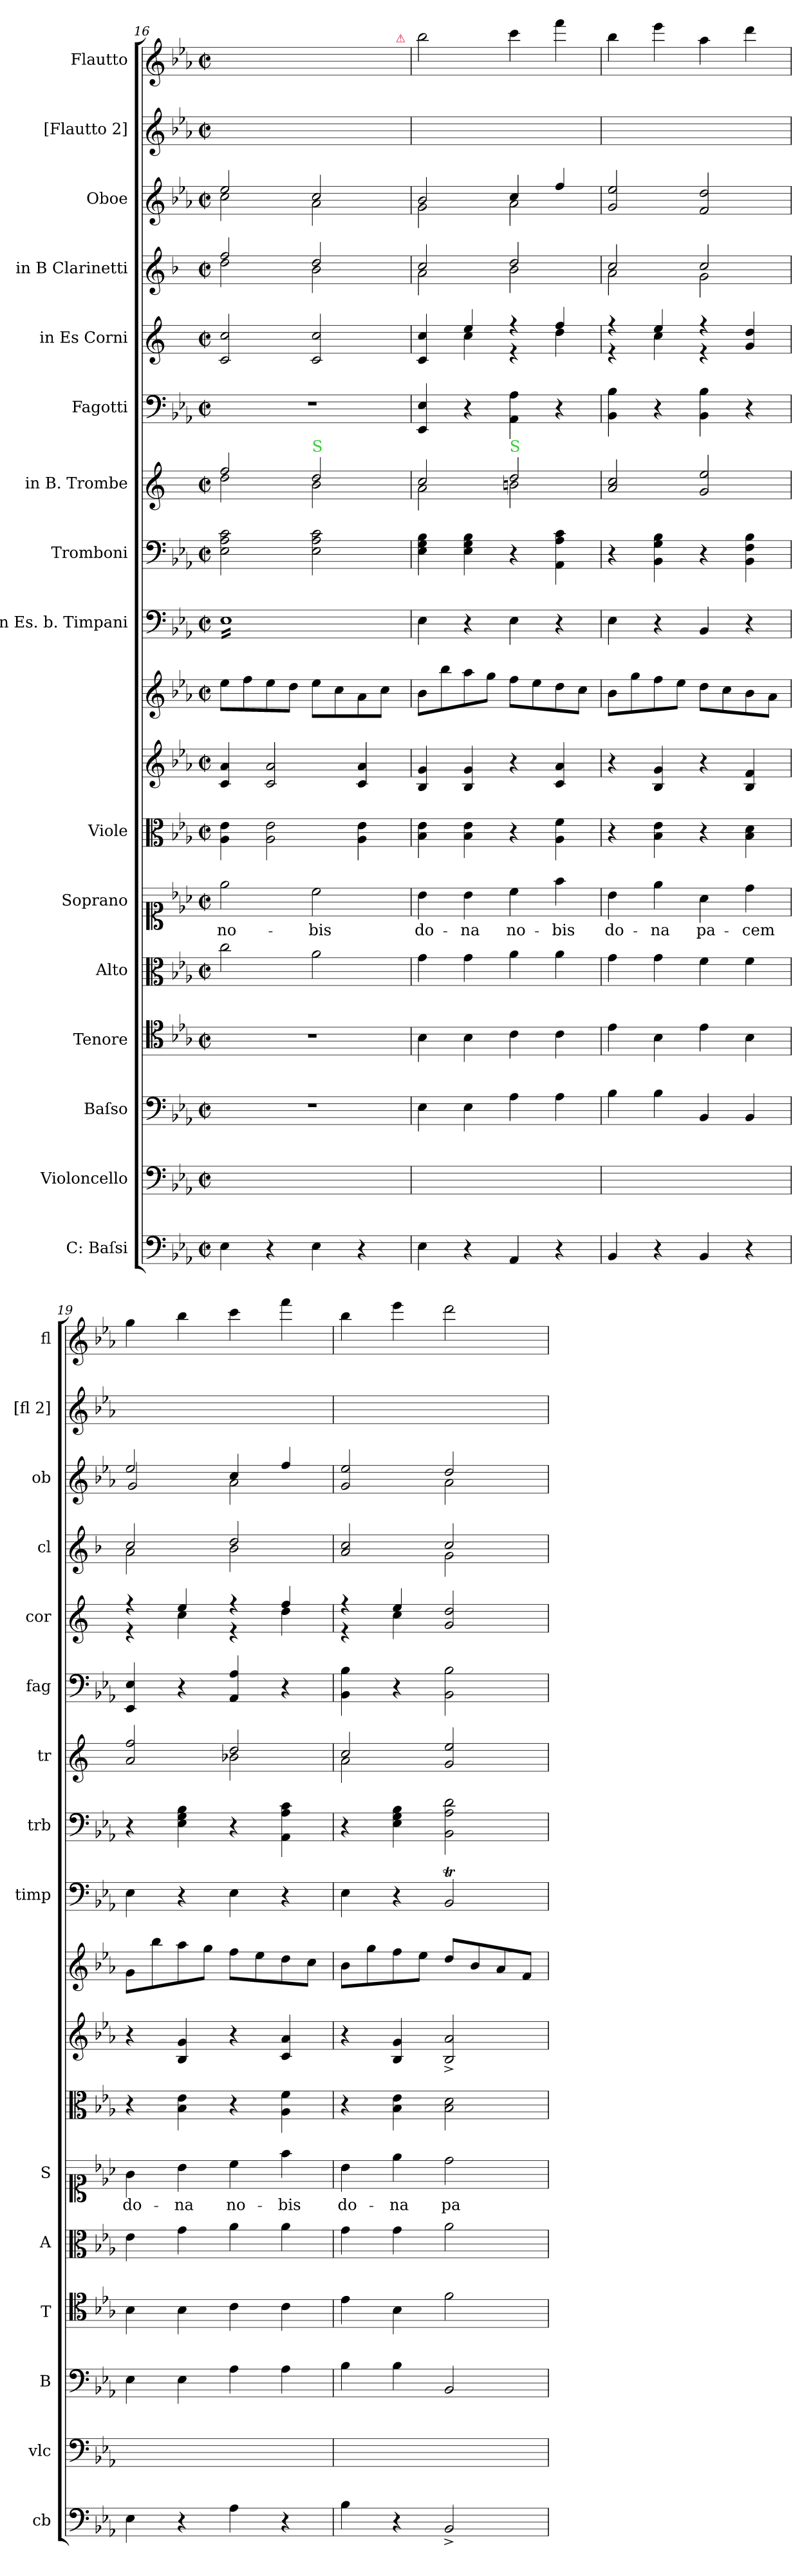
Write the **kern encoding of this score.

**kern	**kern	**kern	**kern	**kern	**kern	**text	**kern	**kern	**kern	**kern	**kern	**kern	**kern	**kern	**kern	**kern	**kern	**kern
*part18	*part17	*part16	*part15	*part14	*part13	*part13	*part12	*part11	*part10	*part9	*part8	*part7	*part6	*part5	*part4	*part3	*part2	*part1
*staff18	*staff17	*staff16	*staff15	*staff14	*staff13	*staff13	*staff12	*staff11	*staff10	*staff9	*staff8	*staff7	*staff6	*staff5	*staff4	*staff3	*staff2	*staff1
*I"C: Baſsi	*I"Violoncello	*I"Baſso	*I"Tenore	*I"Alto	*I"Soprano	*	*I"Viole	*	*	*I"in Es. b. Timpani	*I"Tromboni	*I"in B. Trombe	*I"Fagotti	*I"in Es Corni	*I"in B Clarinetti	*I"Oboe	*I"[Flautto 2]	*I"Flautto
*I'cb	*I'vlc	*I'B	*I'T	*I'A	*I'S	*	*	*	*	*I'timp	*I'trb	*I'tr	*I'fag	*I'cor	*I'cl	*I'ob	*I'[fl 2]	*I'fl
*clefF4	*clefF4	*clefF4	*clefC4	*clefC3	*clefC1	*	*clefC3	*clefG2	*clefG2	*clefF4	*clefF4	*clefG2	*clefF4	*clefG2	*clefG2	*clefG2	*clefG2	*clefG2
*	*	*	*	*	*	*	*	*	*	*	*	*ITrd1c2	*	*ITrd5c9	*ITrd1c2	*	*	*
*k[b-e-a-]	*k[b-e-a-]	*k[b-e-a-]	*k[b-e-a-]	*k[b-e-a-]	*k[b-e-a-]	*	*k[b-e-a-]	*k[b-e-a-]	*k[b-e-a-]	*k[b-e-a-]	*k[b-e-a-]	*k[b-e-]	*k[b-e-a-]	*k[b-e-a-]	*k[b-e-a-]	*k[b-e-a-]	*k[b-e-a-]	*k[b-e-a-]
*M2/2	*M2/2	*M2/2	*M2/2	*M2/2	*M2/2	*	*M2/2	*M2/2	*M2/2	*M2/2	*M2/2	*M2/2	*M2/2	*M2/2	*M2/2	*M2/2	*M2/2	*M2/2
*met(c|)	*met(c|)	*met(c|)	*met(c|)	*met(c|)	*met(c|)	*	*met(c|)	*met(c|)	*met(c|)	*met(c|)	*met(c|)	*met(c|)	*met(c|)	*met(c|)	*met(c|)	*met(c|)	*met(c|)	*met(c|)
=16	=16	=16	=16	=16	=16	=16	=16	=16	=16	=16	=16	=16	=16	=16	=16	=16	=16	=16
*	*	*	*	*	*	*	*	*	*	*	*	*^	*	*	*^	*^	*	*^
*	*	*	*	*	*	*	*	*	*	*tremolo	*	*	*	*	*	*	*	*	*	*	*	*
4E-\	4E-\yy	1r	1r	2cc\	2ee-\	no-	4A-\ 4e-\	4c/ 4a-/	8ee-\L	16E-\LL	2E-\ 2A-\ 2c\	2ee-/	2cc\	1r	2E-/ 2e-/	2ee-/	2cc\	2ee-/	2cc\	8eee-\Lyy	8eee-\Lyy	2...ryy
.	.	.	.	.	.	.	.	.	.	16E-\	.	.	.	.	.	.	.	.	.	.	.	.
.	.	.	.	.	.	.	.	.	8ff\	16E-\	.	.	.	.	.	.	.	.	.	8fff\yy	8fff\yy	.
.	.	.	.	.	.	.	.	.	.	16E-\	.	.	.	.	.	.	.	.	.	.	.	.
4r	4ryy	.	.	.	.	.	2A-\ 2e-\	2c/ 2a-/	8ee-\	16E-\	.	.	.	.	.	.	.	.	.	8eee-\yy	8eee-\yy	.
.	.	.	.	.	.	.	.	.	.	16E-\	.	.	.	.	.	.	.	.	.	.	.	.
.	.	.	.	.	.	.	.	.	8dd\J	16E-\	.	.	.	.	.	.	.	.	.	8ddd\Jyy	8ddd\Jyy	.
.	.	.	.	.	.	.	.	.	.	16E-\	.	.	.	.	.	.	.	.	.	.	.	.
!	!	!	!	!	!	!	!	!	!	!	!	!LO:TX:a:color=limegreen:t=S	!	!	!	!	!	!	!	!	!	!
4E-\	4E-\yy	.	.	2a-\	2cc\	-bis	.	.	8ee-\L	16E-\	2E-\ 2A-\ 2c\	2cc/	2a\	.	2E-/ 2e-/	2cc/	2a-\	2cc/	2a-\	8eee-\Lyy	8eee-\Lyy	.
.	.	.	.	.	.	.	.	.	.	16E-\	.	.	.	.	.	.	.	.	.	.	.	.
.	.	.	.	.	.	.	.	.	8cc\	16E-\	.	.	.	.	.	.	.	.	.	8ccc\yy	8ccc\yy	.
.	.	.	.	.	.	.	.	.	.	16E-\	.	.	.	.	.	.	.	.	.	.	.	.
4r	4ryy	.	.	.	.	.	4A-\ 4e-\	4c/ 4a-/	8a-\	16E-\	.	.	.	.	.	.	.	.	.	8aa-\yy	8aa-\yy	.
.	.	.	.	.	.	.	.	.	.	16E-\	.	.	.	.	.	.	.	.	.	.	.	.
.	.	.	.	.	.	.	.	.	8cc\J	16E-\	.	.	.	.	.	.	.	.	.	8ccc\Jyy	8ccc\Jyy	.
!	!	!	!	!	!	!	!	!	!	!	!	!	!	!	!	!	!	!	!	!	!	!LO:TX:a:color=crimson:t=⚠
.	.	.	.	.	.	.	.	.	.	16E-\JJ	.	.	.	.	.	.	.	.	.	.	.	16ryy
*	*	*	*	*	*	*	*	*	*	*Xtremolo	*	*	*	*	*	*	*	*	*	*	*	*
*	*	*	*	*	*	*	*	*	*	*	*	*	*	*	*	*	*	*	*	*	*v	*v
=17	=17	=17	=17	=17	=17	=17	=17	=17	=17	=17	=17	=17	=17	=17	=17	=17	=17	=17	=17	=17	=17
*	*	*	*	*	*	*	*	*	*	*	*	*	*	*	*^	*	*	*	*	*	*
4E-\	4E-\yy	4E-\	4B-\	4g\	4b-\	do-	4B-\ 4e-\	4B-/ 4g/	8b-\L	4E-\	4E-\ 4G\ 4B-\	2b-/	2g\	4EE-/ 4E-/	4E-/ 4e-/	4ryy	2b-/	2g\	2b-/	2g\	2bb-\yy	2bb-\
.	.	.	.	.	.	.	.	.	8bb-\	.	.	.	.	.	.	.	.	.	.	.	.	.
4r	4ryy	4E-\	4B-\	4g\	4b-\	-na	4B-\ 4e-\	4B-/ 4g/	8aa-\	4r	4E-\ 4G\ 4B-\	.	.	4r	4g/	4e-\	.	.	.	.	.	.
.	.	.	.	.	.	.	.	.	8gg\J	.	.	.	.	.	.	.	.	.	.	.	.	.
!	!	!	!	!	!	!	!	!	!	!	!	!LO:TX:a:color=limegreen:t=S	!	!	!	!	!	!	!	!	!	!
4AA-/	4AA-/yy	4A-\	4c\	4a-\	4cc\	no-	4r	4r	8ff\L	4E-\	4r	2cc/	2an\	4AA-\ 4A-\	4r	4r	2cc/	2a-\	4cc/	2a-\	4ccc\yy	4ccc\
.	.	.	.	.	.	.	.	.	8ee-\	.	.	.	.	.	.	.	.	.	.	.	.	.
4r	4ryy	4A-\	4c\	4a-\	4ff\	-bis	4A-\ 4f\	4c/ 4a-/	8dd\	4r	4AA-\ 4A-\ 4c\	.	.	4r	4a-/	4f\	.	.	4ff/	.	4fff\yy	4fff\
.	.	.	.	.	.	.	.	.	8cc\J	.	.	.	.	.	.	.	.	.	.	.	.	.
*	*	*	*	*	*	*	*	*	*	*	*	*v	*v	*	*	*	*	*	*v	*v	*	*
=18	=18	=18	=18	=18	=18	=18	=18	=18	=18	=18	=18	=18	=18	=18	=18	=18	=18	=18	=18	=18
4BB-/	4BB-/yy	4B-\	4e-\	4g\	4b-\	do-	4r	4r	8b-\L	4E-\	4r	2g/ 2b-/	4BB-\ 4B-\	4r	4r	2b-/	2g\	2g/ 2ee-/	4bb-\yy	4bb-\
.	.	.	.	.	.	.	.	.	8gg\	.	.	.	.	.	.	.	.	.	.	.
4r	4ryy	4B-\	4B-\	4g\	4ee-\	-na	4B-\ 4e-\	4B-/ 4g/	8ff\	4r	4BB-\ 4G\ 4B-\	.	4r	4g/	4e-\	.	.	.	4eee-\yy	4eee-\
.	.	.	.	.	.	.	.	.	8ee-\J	.	.	.	.	.	.	.	.	.	.	.
4BB-/	4BB-/yy	4BB-/	4e-\	4f\	4a-\	pa-	4r	4r	8dd\L	4BB-/	4r	2f/ 2dd/	4BB-\ 4B-\	4r	4r	2b-/	2f\	2f/ 2dd/	4aa-\yy	4aa-\
.	.	.	.	.	.	.	.	.	8cc\	.	.	.	.	.	.	.	.	.	.	.
4r	4ryy	4BB-/	4B-\	4f\	4dd\	-cem	4B-\ 4d\	4B-/ 4f/	8b-\	4r	4BB-\ 4F\ 4B-\	.	4r	4B-/ 4f/	4ryy	.	.	.	4ddd\yy	4ddd\
.	.	.	.	.	.	.	.	.	8a-\J	.	.	.	.	.	.	.	.	.	.	.
=19	=19	=19	=19	=19	=19	=19	=19	=19	=19	=19	=19	=19	=19	=19	=19	=19	=19	=19	=19	=19
*	*	*	*	*	*	*	*	*	*	*	*	*^	*	*	*	*	*	*^	*	*
4E-\	4E-\yy	4E-\	4B-\	4e-\	4g\	do-	4r	4r	8g\L	4E-\	4r	2g/ 2ee-/	2ryy	4EE-/ 4E-/	4r	4r	2b-/	2g\	2ee-/	2g/	4gg\yy	4gg\
.	.	.	.	.	.	.	.	.	8bb-\	.	.	.	.	.	.	.	.	.	.	.	.	.
4r	4ryy	4E-\	4B-\	4g\	4b-\	-na	4B-\ 4e-\	4B-/ 4g/	8aa-\	4r	4E-\ 4G\ 4B-\	.	.	4r	4g/	4e-\	.	.	.	.	4bb-\yy	4bb-\
.	.	.	.	.	.	.	.	.	8gg\J	.	.	.	.	.	.	.	.	.	.	.	.	.
4A-\	4A-\yy	4A-\	4c\	4a-\	4cc\	no-	4r	4r	8ff\L	4E-\	4r	2cc/	2a-X\	4AA-/ 4A-/	4r	4r	2cc/	2a-\	4cc/	2a-\	4ccc\yy	4ccc\
.	.	.	.	.	.	.	.	.	8ee-\	.	.	.	.	.	.	.	.	.	.	.	.	.
4r	4ryy	4A-\	4c\	4a-\	4ff\	-bis	4A-\ 4f\	4c/ 4a-/	8dd\	4r	4AA-\ 4A-\ 4c\	.	.	4r	4a-/	4f\	.	.	4ff/	.	4fff\yy	4fff\
.	.	.	.	.	.	.	.	.	8cc\J	.	.	.	.	.	.	.	.	.	.	.	.	.
=20	=20	=20	=20	=20	=20	=20	=20	=20	=20	=20	=20	=20	=20	=20	=20	=20	=20	=20	=20	=20	=20	=20
4B-\	4B-\yy	4B-\	4e-\	4g\	4b-\	do-	4r	4r	8b-\L	4E-\	4r	2b-/	2g\	4BB-\ 4B-\	4r	4r	2g/ 2b-/	2ryy	2g/ 2ee-/	2ryy	4bb-\yy	4bb-\
.	.	.	.	.	.	.	.	.	8gg\	.	.	.	.	.	.	.	.	.	.	.	.	.
4r	4ryy	4B-\	4B-\	4g\	4ee-\	-na	4B-\ 4e-\	4B-/ 4g/	8ff\	4r	4E-\ 4G\ 4B-\	.	.	4r	4g/	4e-\	.	.	.	.	4eee-\yy	4eee-\
.	.	.	.	.	.	.	.	.	8ee-\J	.	.	.	.	.	.	.	.	.	.	.	.	.
2BB-^/	2BB-^/yy	2BB-/	2f\	2a-\	2dd\	pa	2B-\ 2d\	2B-^/ 2a-^/	8dd/L	2BB-T/	2BB-\ 2A-\ 2d\	2f/ 2dd/	2ryy	2BB-\ 2B-\	2B-/ 2f/	2ryy	2b-/	2f\	2dd/	2a-\	2ddd\yy	2ddd\
.	.	.	.	.	.	.	.	.	8b-/	.	.	.	.	.	.	.	.	.	.	.	.	.
.	.	.	.	.	.	.	.	.	8a-/	.	.	.	.	.	.	.	.	.	.	.	.	.
.	.	.	.	.	.	.	.	.	8f/J	.	.	.	.	.	.	.	.	.	.	.	.	.
*	*	*	*	*	*	*	*	*	*	*	*	*	*	*	*v	*v	*	*	*v	*v	*	*
*	*	*	*	*	*	*	*	*	*	*	*	*v	*v	*	*	*v	*v	*	*	*
=	=	=	=	=	=	=	=	=	=	=	=	=	=	=	=	=	=	=
*-	*-	*-	*-	*-	*-	*-	*-	*-	*-	*-	*-	*-	*-	*-	*-	*-	*-	*-
